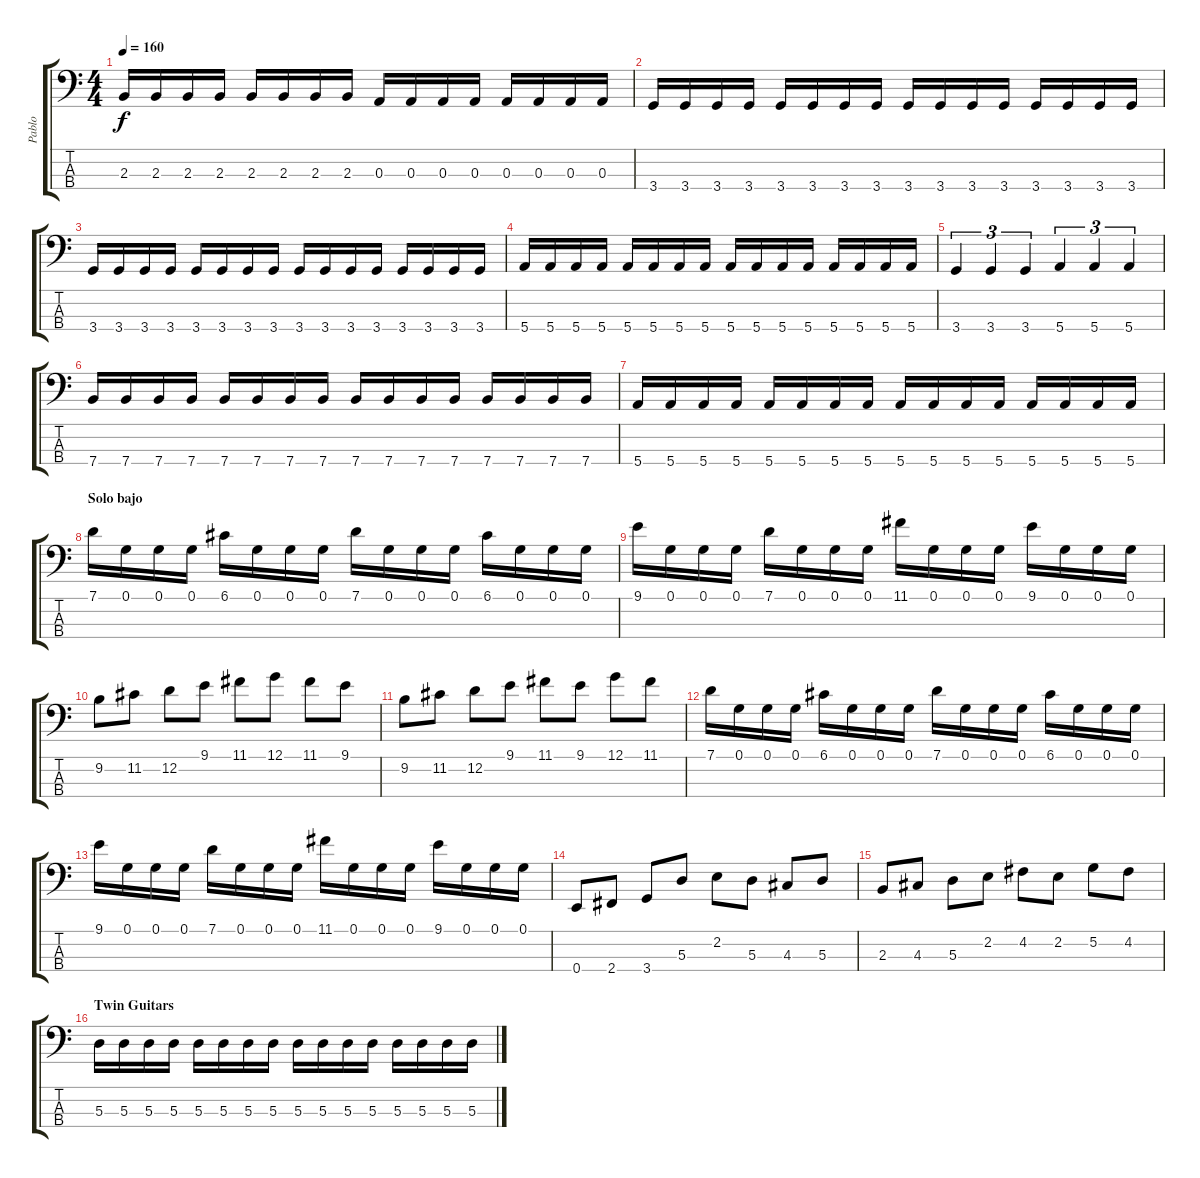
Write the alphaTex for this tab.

\track ("Pablo" "Pablo") {instrument electricbasspick}
\staff {score tabs}
\tuning (G2 D2 A1 E1) {hide}
\ts (4 4)
\tempo 160
\clef f4
\ks c
2.3.16{dy f} 2.3.16 2.3.16 2.3.16 2.3.16 2.3.16 2.3.16 2.3.16 0.3.16 0.3.16 0.3.16 0.3.16 0.3.16 0.3.16 0.3.16 0.3.16 |
3.4.16 3.4.16 3.4.16 3.4.16 3.4.16 3.4.16 3.4.16 3.4.16 3.4.16 3.4.16 3.4.16 3.4.16 3.4.16 3.4.16 3.4.16 3.4.16 |
3.4.16 3.4.16 3.4.16 3.4.16 3.4.16 3.4.16 3.4.16 3.4.16 3.4.16 3.4.16 3.4.16 3.4.16 3.4.16 3.4.16 3.4.16 3.4.16 |
5.4.16 5.4.16 5.4.16 5.4.16 5.4.16 5.4.16 5.4.16 5.4.16 5.4.16 5.4.16 5.4.16 5.4.16 5.4.16 5.4.16 5.4.16 5.4.16 |
3.4.4{tu (3 2)} 3.4.4{tu (3 2)} 3.4.4{tu (3 2)} 5.4.4{tu (3 2)} 5.4.4{tu (3 2)} 5.4.4{tu (3 2)} |
7.4.16 7.4.16 7.4.16 7.4.16 7.4.16 7.4.16 7.4.16 7.4.16 7.4.16 7.4.16 7.4.16 7.4.16 7.4.16 7.4.16 7.4.16 7.4.16 |
5.4.16 5.4.16 5.4.16 5.4.16 5.4.16 5.4.16 5.4.16 5.4.16 5.4.16 5.4.16 5.4.16 5.4.16 5.4.16 5.4.16 5.4.16 5.4.16 |
\section ("" "Solo bajo")
7.1.16 0.1.16 0.1.16 0.1.16 6.1.16 0.1.16 0.1.16 0.1.16 7.1.16 0.1.16 0.1.16 0.1.16 6.1.16 0.1.16 0.1.16 0.1.16 |
9.1.16 0.1.16 0.1.16 0.1.16 7.1.16 0.1.16 0.1.16 0.1.16 11.1.16 0.1.16 0.1.16 0.1.16 9.1.16 0.1.16 0.1.16 0.1.16 |
9.2.8 11.2.8 12.2.8 9.1.8 11.1.8 12.1.8 11.1.8 9.1.8 |
9.2.8 11.2.8 12.2.8 9.1.8 11.1.8 9.1.8 12.1.8 11.1.8 |
7.1.16 0.1.16 0.1.16 0.1.16 6.1.16 0.1.16 0.1.16 0.1.16 7.1.16 0.1.16 0.1.16 0.1.16 6.1.16 0.1.16 0.1.16 0.1.16 |
9.1.16 0.1.16 0.1.16 0.1.16 7.1.16 0.1.16 0.1.16 0.1.16 11.1.16 0.1.16 0.1.16 0.1.16 9.1.16 0.1.16 0.1.16 0.1.16 |
0.4.8 2.4.8 3.4.8 5.3.8 2.2.8 5.3.8 4.3.8 5.3.8 |
2.3.8 4.3.8 5.3.8 2.2.8 4.2.8 2.2.8 5.2.8 4.2.8 |
\section ("" "Twin Guitars")
5.3.16 5.3.16 5.3.16 5.3.16 5.3.16 5.3.16 5.3.16 5.3.16 5.3.16 5.3.16 5.3.16 5.3.16 5.3.16 5.3.16 5.3.16 5.3.16
